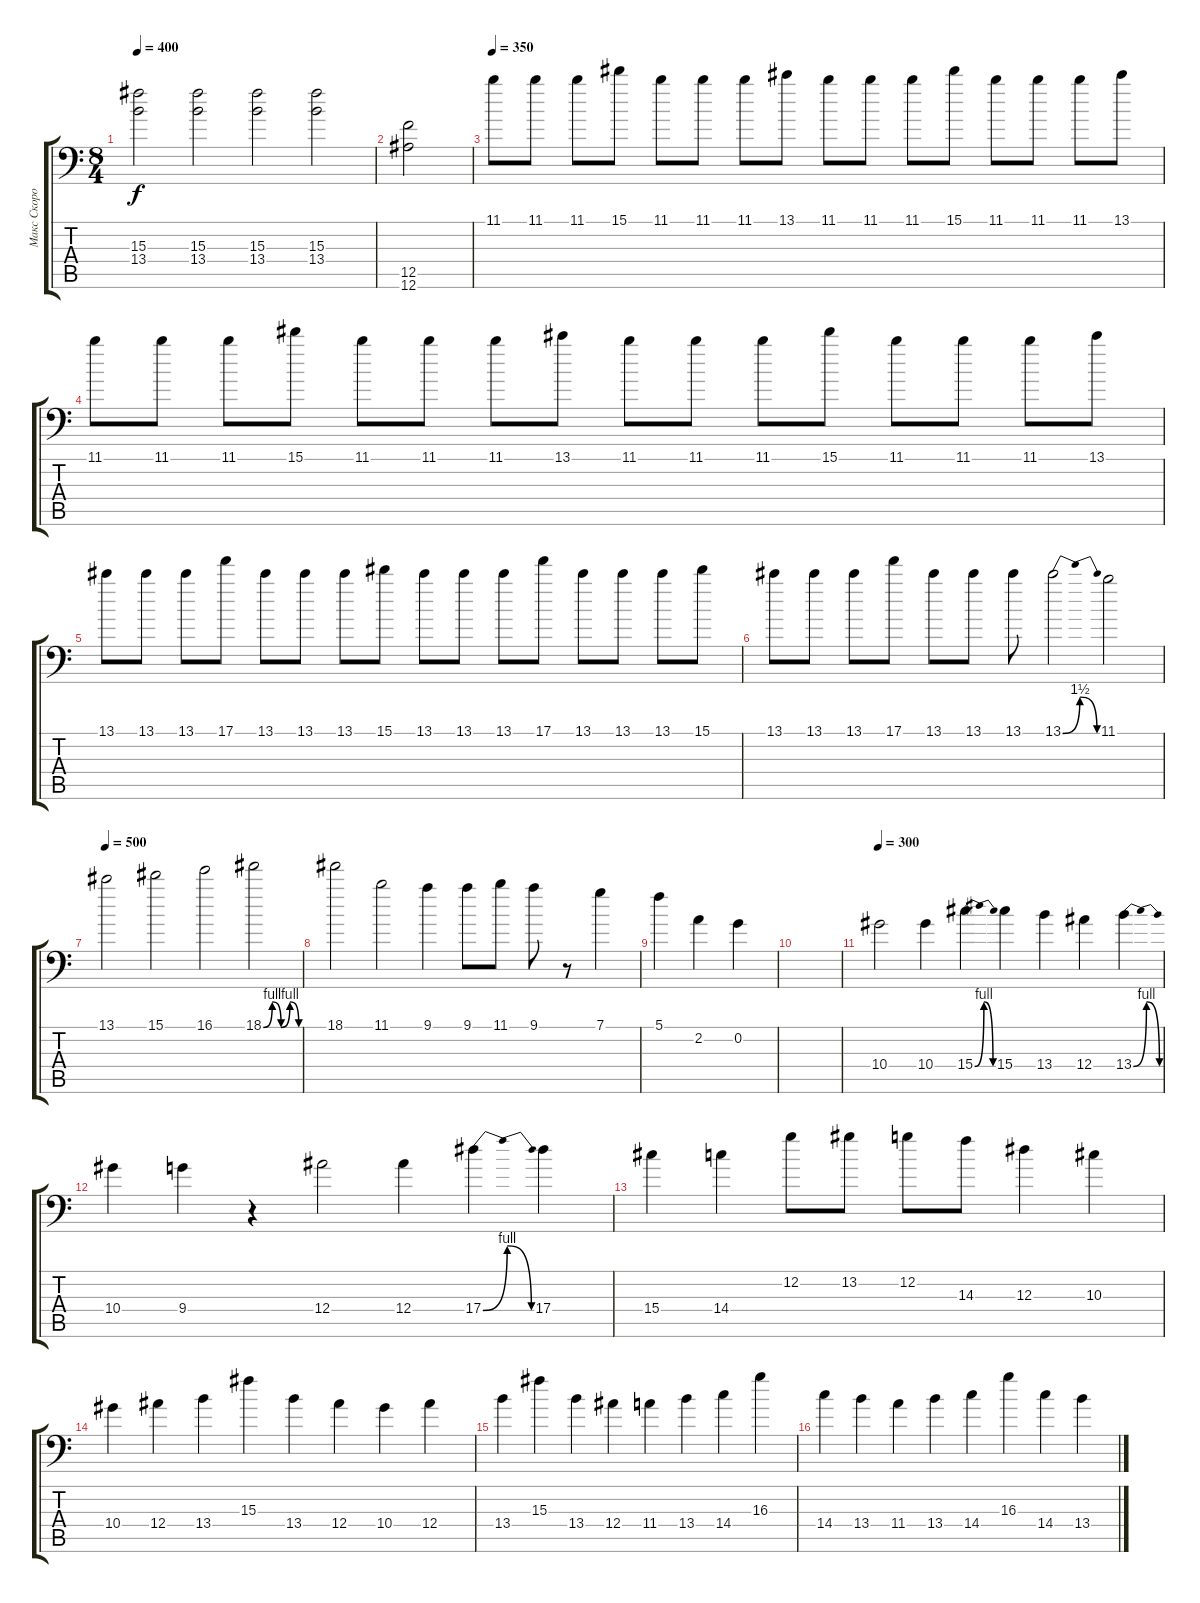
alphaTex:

\track ("Макс Скоробогатов-Гитара" "Макс Скоро") {instrument distortionguitar}
\staff {score tabs}
\tuning (C4 G3 Eb3 Bb2 F2 Bb1) {hide}
\ts (8 4)
\tempo 400
\clef f4
\ks c
(15.3 13.4).2{dy f} (15.3 13.4).2 (15.3 13.4).2 (15.3 13.4).2 |
(12.5 12.6).2 |
\tempo 350
11.1.8 11.1.8 11.1.8 15.1.8 11.1.8 11.1.8 11.1.8 13.1.8 11.1.8 11.1.8 11.1.8 15.1.8 11.1.8 11.1.8 11.1.8 13.1.8 |
11.1.8 11.1.8 11.1.8 15.1.8 11.1.8 11.1.8 11.1.8 13.1.8 11.1.8 11.1.8 11.1.8 15.1.8 11.1.8 11.1.8 11.1.8 13.1.8 |
13.1.8 13.1.8 13.1.8 17.1.8 13.1.8 13.1.8 13.1.8 15.1.8 13.1.8 13.1.8 13.1.8 17.1.8 13.1.8 13.1.8 13.1.8 15.1.8 |
13.1.8 13.1.8 13.1.8 17.1.8 13.1.8 13.1.8 13.1.8 13.1{be (bendrelease 0 0 30 6 30 6 60 0)}.2 11.1.2 |
\tempo 500
13.1.2 15.1.2 16.1.2 18.1{be (custom 0 0 15 4 30 0 45 4 60 0)}.2 |
18.1.2 11.1.2 9.1.4 9.1.8 11.1.8 9.1.8 r.8 7.1.4 |
5.1.4 2.2.4 0.2.4 |
|
\tempo 300
10.4.2 10.4.4 15.4{be (bendrelease 0 0 15 4 15 4 60 0)}.4 15.4.4 13.4.4 12.4.4 13.4{be (bendrelease 0 0 31 4 31 4 60 0)}.4 |
10.4.4 9.4.4 r.4 12.4.2 12.4.4 17.4{be (bendrelease 0 0 30 4 30 4 60 0)}.4 17.4.4 |
15.4.4 14.4.4 12.2.8 13.2.8 12.2.8 14.3.8 12.3.4 10.3.4 |
10.4.4 12.4.4 13.4.4 15.3.4 13.4.4 12.4.4 10.4.4 12.4.4 |
13.4.4 15.3.4 13.4.4 12.4.4 11.4.4 13.4.4 14.4.4 16.3.4 |
14.4.4 13.4.4 11.4.4 13.4.4 14.4.4 16.3.4 14.4.4 13.4.4
